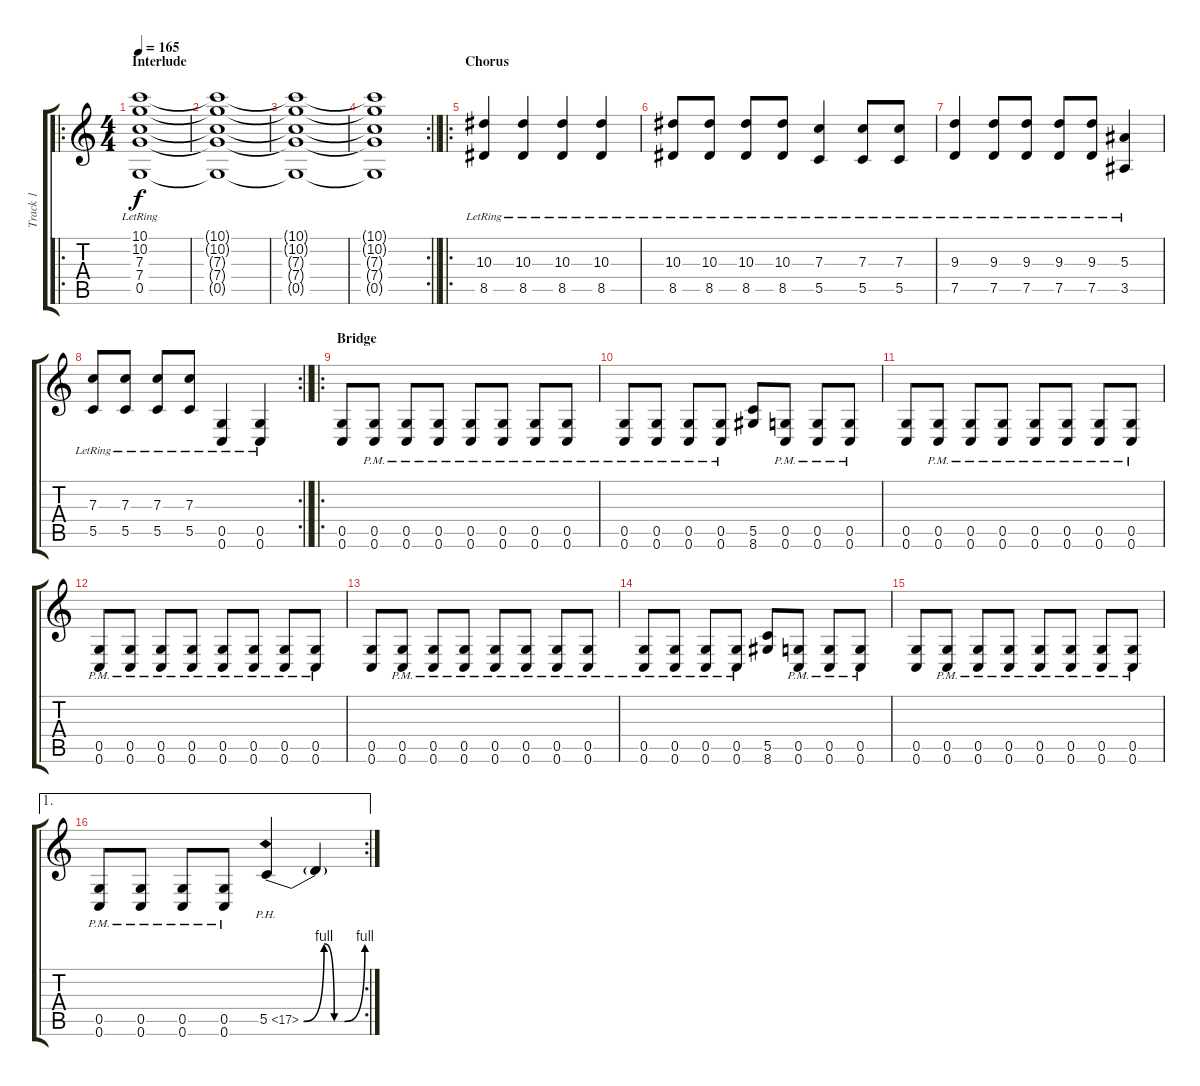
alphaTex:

\track ("Track 1" "Track 1") {instrument distortionguitar}
\staff {score tabs}
\tuning (D4 A3 F3 C3 G2 C2) {hide}
\ro
\ts (4 4)
\section ("" "Interlude")
\tempo 165
\clef g2
\ks c
(10.1{lr} 10.2{lr} 7.3{lr} 7.4{lr} 0.5{lr}).1{dy f} |
(10.1{t} 10.2{t} 7.3{t} 7.4{t} 0.5{t}).1 |
(10.1{t} 10.2{t} 7.3{t} 7.4{t} 0.5{t}).1 |
\rc 2
\barLineRight lightlight
(10.1{t} 10.2{t} 7.3{t} 7.4{t} 0.5{t}).1 |
\ro
\section ("" "Chorus")
(10.3{lr} 8.5{lr}).4 (10.3{lr} 8.5{lr}).4 (10.3{lr} 8.5{lr}).4 (10.3{lr} 8.5{lr}).4 |
(10.3{lr} 8.5{lr}).8 (10.3{lr} 8.5{lr}).8 (10.3{lr} 8.5{lr}).8 (10.3{lr} 8.5{lr}).8 (7.3{lr} 5.5{lr}).4 (7.3{lr} 5.5{lr}).8 (7.3{lr} 5.5{lr}).8 |
(9.3{lr} 7.5{lr}).4 (9.3{lr} 7.5{lr}).8 (9.3{lr} 7.5{lr}).8 (9.3{lr} 7.5{lr}).8 (9.3{lr} 7.5{lr}).8 (5.3{lr} 3.5{lr}).4 |
\rc 2
\barLineRight lightlight
(7.3{lr} 5.5{lr}).8 (7.3{lr} 5.5{lr}).8 (7.3{lr} 5.5{lr}).8 (7.3{lr} 5.5{lr}).8 (0.5{lr} 0.6{lr}).4 (0.5{lr} 0.6{lr}).4 |
\ro
\section ("" "Bridge")
(0.5 0.6).8 (0.5{pm} 0.6{pm}).8 (0.5{pm} 0.6{pm}).8 (0.5{pm} 0.6{pm}).8 (0.5{pm} 0.6{pm}).8 (0.5{pm} 0.6{pm}).8 (0.5{pm} 0.6{pm}).8 (0.5{pm} 0.6{pm}).8 |
(0.5{pm} 0.6{pm}).8 (0.5{pm} 0.6{pm}).8 (0.5{pm} 0.6{pm}).8 (0.5{pm} 0.6{pm}).8 (5.5 8.6).8 (0.5{pm} 0.6{pm}).8 (0.5{pm} 0.6{pm}).8 (0.5{pm} 0.6{pm}).8 |
(0.5 0.6).8 (0.5{pm} 0.6{pm}).8 (0.5{pm} 0.6{pm}).8 (0.5{pm} 0.6{pm}).8 (0.5{pm} 0.6{pm}).8 (0.5{pm} 0.6{pm}).8 (0.5{pm} 0.6{pm}).8 (0.5{pm} 0.6{pm}).8 |
(0.5{pm} 0.6{pm}).8 (0.5{pm} 0.6{pm}).8 (0.5{pm} 0.6{pm}).8 (0.5{pm} 0.6{pm}).8 (0.5{pm} 0.6{pm}).8 (0.5{pm} 0.6{pm}).8 (0.5{pm} 0.6{pm}).8 (0.5{pm} 0.6{pm}).8 |
(0.5 0.6).8 (0.5{pm} 0.6{pm}).8 (0.5{pm} 0.6{pm}).8 (0.5{pm} 0.6{pm}).8 (0.5{pm} 0.6{pm}).8 (0.5{pm} 0.6{pm}).8 (0.5{pm} 0.6{pm}).8 (0.5{pm} 0.6{pm}).8 |
(0.5{pm} 0.6{pm}).8 (0.5{pm} 0.6{pm}).8 (0.5{pm} 0.6{pm}).8 (0.5{pm} 0.6{pm}).8 (5.5 8.6).8 (0.5{pm} 0.6{pm}).8 (0.5{pm} 0.6{pm}).8 (0.5{pm} 0.6{pm}).8 |
(0.5 0.6).8 (0.5{pm} 0.6{pm}).8 (0.5{pm} 0.6{pm}).8 (0.5{pm} 0.6{pm}).8 (0.5{pm} 0.6{pm}).8 (0.5{pm} 0.6{pm}).8 (0.5{pm} 0.6{pm}).8 (0.5{pm} 0.6{pm}).8 |
\ae 1
\rc 2
(0.5{pm} 0.6{pm}).8 (0.5{pm} 0.6{pm}).8 (0.5{pm} 0.6{pm}).8 (0.5{pm} 0.6{pm}).8 5.5{be (custom 0 0 20 4 30 0 40 0 60 4) ph 12}.4 5.5{t}.4
